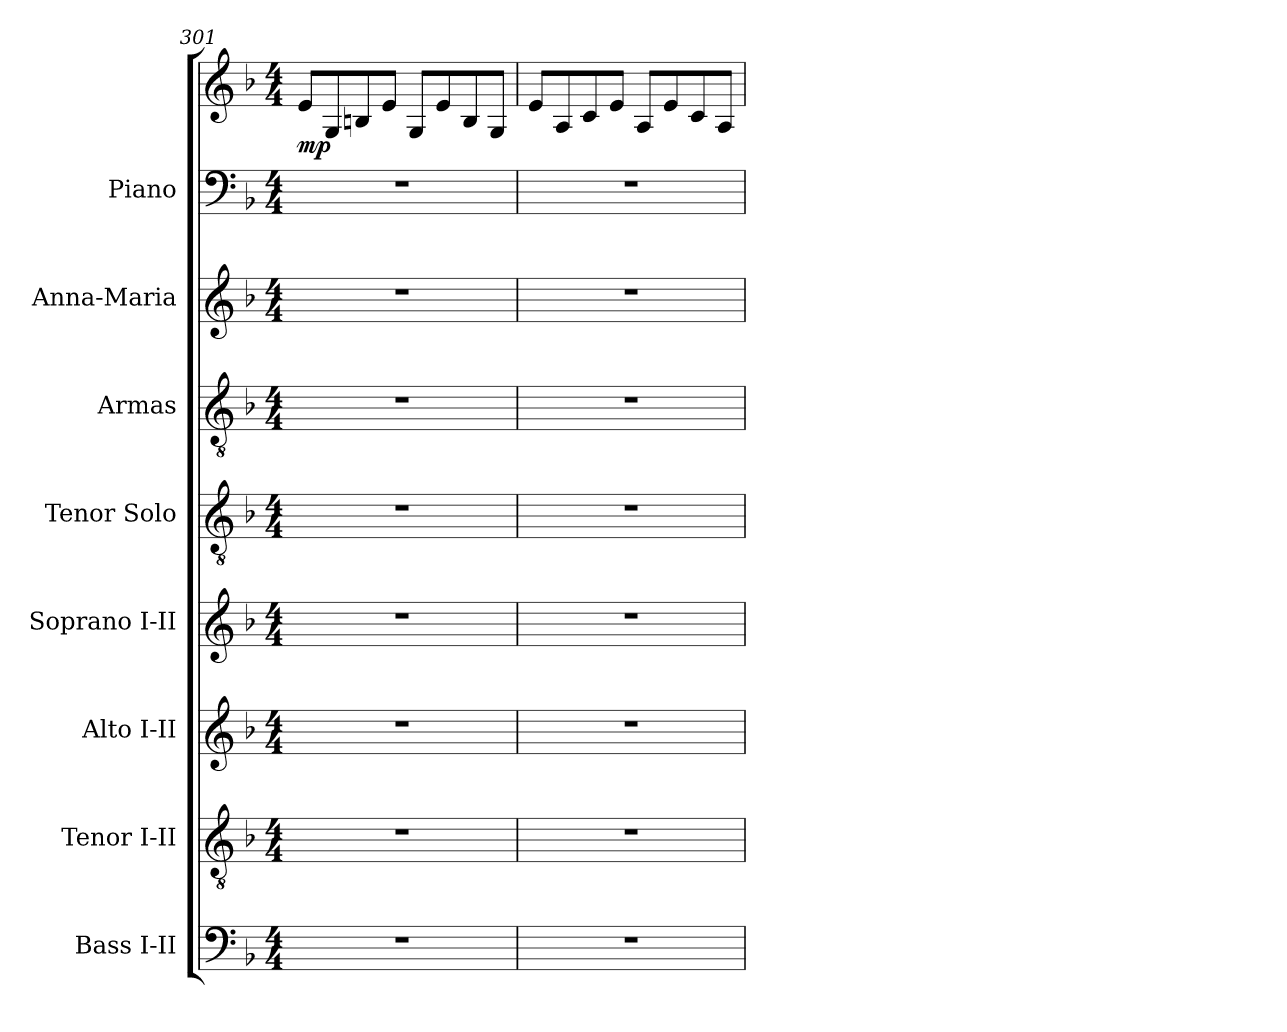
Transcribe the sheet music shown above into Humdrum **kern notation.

**kern	**kern	**kern	**kern	**kern	**kern	**kern	**kern	**kern	**dynam
*part8	*part7	*part6	*part5	*part4	*part3	*part2	*part1	*part1	*part1
*staff9	*staff8	*staff7	*staff6	*staff5	*staff4	*staff3	*staff2	*staff1	*staff1/2
*I"Bass I-II	*I"Tenor I-II	*I"Alto I-II	*I"Soprano I-II	*I"Tenor Solo	*I"Armas	*I"Anna-Maria	*I"Piano	*	*
*I'B.	*I'T.	*I'A.	*I'S.	*I'T. Solo	*I'Armas	*I'A-M	*I'Pno.	*	*
*clefF4	*clefGv2	*clefG2	*clefG2	*clefGv2	*clefGv2	*clefG2	*clefF4	*clefG2	*
*	*ITrd7c12	*	*	*ITrd7c12	*ITrd7c12	*	*	*	*
*k[b-]	*k[b-]	*k[b-]	*k[b-]	*k[b-]	*k[b-]	*k[b-]	*k[b-]	*k[b-]	*
*F:	*F:	*F:	*F:	*F:	*F:	*F:	*F:	*F:	*
*M4/4	*M4/4	*M4/4	*M4/4	*M4/4	*M4/4	*M4/4	*M4/4	*M4/4	*
*MM76	*MM76	*MM76	*MM76	*MM76	*MM76	*MM76	*MM76	*MM76	*
=301	=301	=301	=301	=301	=301	=301	=301	=301	=301
1r	1r	1r	1r	1r	1r	1r	1r	8ei/L	mp
.	.	.	.	.	.	.	.	8Gi/	.
.	.	.	.	.	.	.	.	8Bni/	.
.	.	.	.	.	.	.	.	8ei/J	.
.	.	.	.	.	.	.	.	8Gi/L	.
.	.	.	.	.	.	.	.	8ei/	.
.	.	.	.	.	.	.	.	8Bi/	.
.	.	.	.	.	.	.	.	8Gi/J	.
=302	=302	=302	=302	=302	=302	=302	=302	=302	=302
1r	1r	1r	1r	1r	1r	1r	1r	8ei/L	.
.	.	.	.	.	.	.	.	8Ai/	.
.	.	.	.	.	.	.	.	8ci/	.
.	.	.	.	.	.	.	.	8ei/J	.
.	.	.	.	.	.	.	.	8Ai/L	.
.	.	.	.	.	.	.	.	8ei/	.
.	.	.	.	.	.	.	.	8ci/	.
.	.	.	.	.	.	.	.	8Ai/J	.
=	=	=	=	=	=	=	=	=	=
*-	*-	*-	*-	*-	*-	*-	*-	*-	*-
